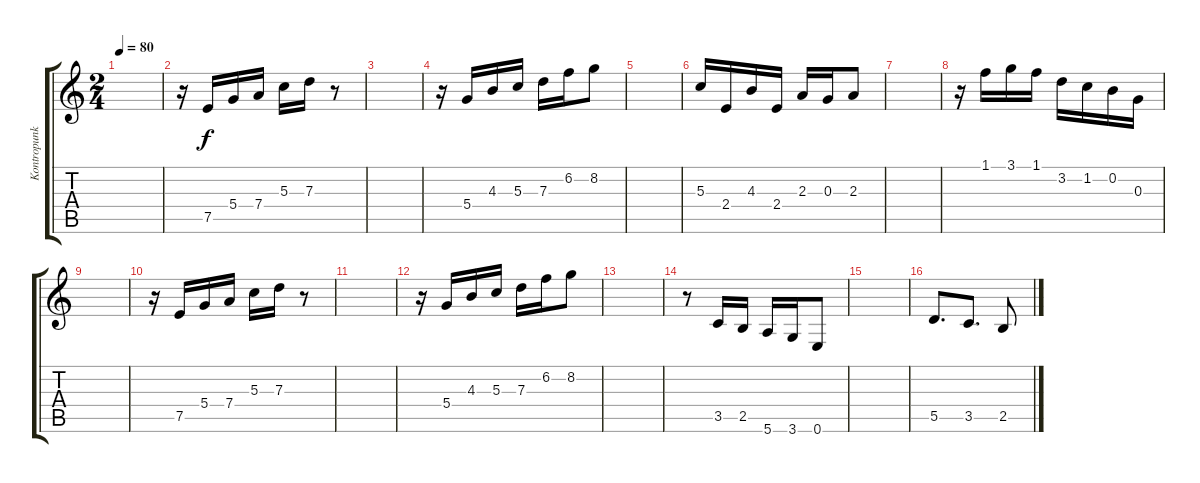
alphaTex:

\track ("Kontropunkt" "Kontropunk") {instrument banjo}
\staff {score tabs}
\tuning (E4 B3 G3 D3 A2 E2) {hide}
\displaytranspose 12
\ts (2 4)
\tempo 80
\clef g2
\ks aminor
|
r.16 7.5.16 5.4.16 7.4.16 5.3.16 7.3.16 r.8 |
|
r.16 5.4.16 4.3.16 5.3.16 7.3.16 6.2.16 8.2.8 |
|
5.3.16 2.4.16 4.3.16 2.4.16 2.3.16 0.3.16 2.3.8 |
|
r.16 1.1.16 3.1.16 1.1.16 3.2.16 1.2.16 0.2.16 0.3.16 |
|
r.16 7.5.16 5.4.16 7.4.16 5.3.16 7.3.16 r.8 |
|
r.16 5.4.16 4.3.16 5.3.16 7.3.16 6.2.16 8.2.8 |
|
r.8 3.5.16 2.5.16 5.6.16 3.6.16 0.6.8 |
|
5.5.8{d} 3.5.8{d} 2.5.8
